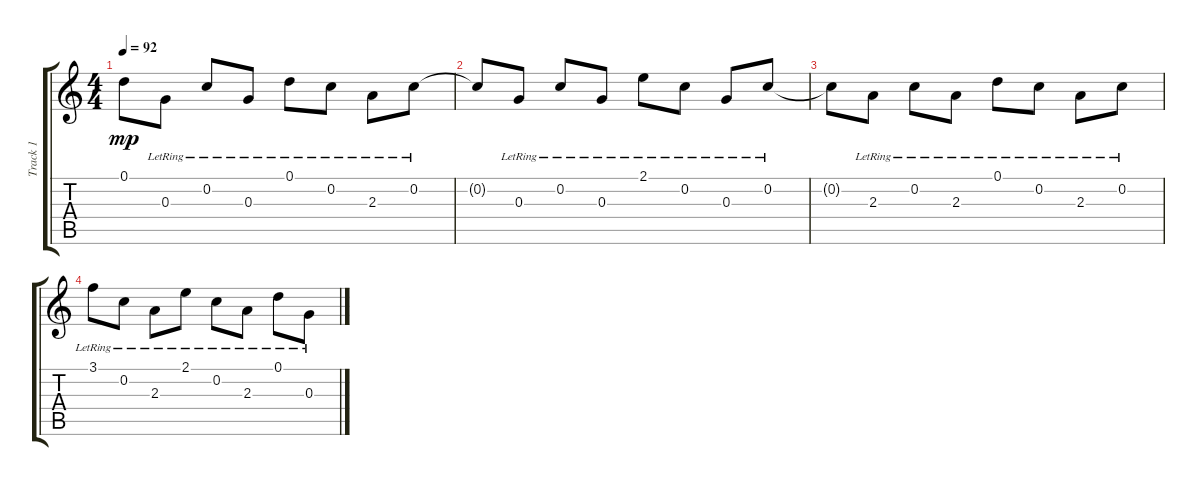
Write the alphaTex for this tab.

\track ("Track 1" "Track 1") {instrument acousticguitarsteel}
\staff {score tabs}
\tuning (D4 C4 G3 D3 A2 E2) {hide}
\ts (4 4)
\tempo 92
\clef g2
\ks c
0.1{t}.8{dy mp} 0.3{lr}.8 0.2{lr}.8 0.3{lr}.8 0.1{lr}.8 0.2{lr}.8 2.3{lr}.8 0.2{lr}.8 |
0.2{t}.8 0.3{lr}.8 0.2{lr}.8 0.3{lr}.8 2.1{lr}.8 0.2{lr}.8 0.3{lr}.8 0.2{lr}.8 |
0.2{t}.8 2.3{lr}.8 0.2{lr}.8 2.3{lr}.8 0.1{lr}.8 0.2{lr}.8 2.3{lr}.8 0.2{lr}.8 |
3.1{lr}.8 0.2{lr}.8 2.3{lr}.8 2.1{lr}.8 0.2{lr}.8 2.3{lr}.8 0.1{lr}.8 0.3{lr}.8
